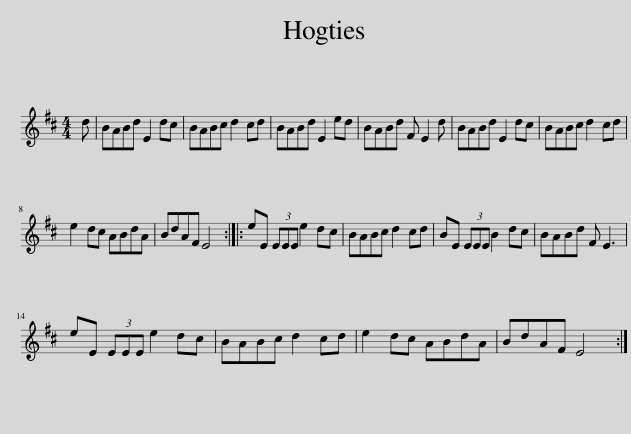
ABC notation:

X:1
L:1/8
M:4/4
I:linebreak $
K:D
V:1 treble
V:1
 d | BABd E2 dc | BABc d2 cd | BABd E2 ed | BABd F E2 d | %5
 BABd E2 dc | BABc d2 cd |$ e2 dc ABdA | BdAF E4 :: eE (3EEE e2 dc | %10
 BABc d2 cd | BE (3EEE B2 dc | BABd F E3 |$ eE (3EEE e2 dc | BABc d2 cd | %15
 e2 dc ABdA | BdAF E4 :| %17
